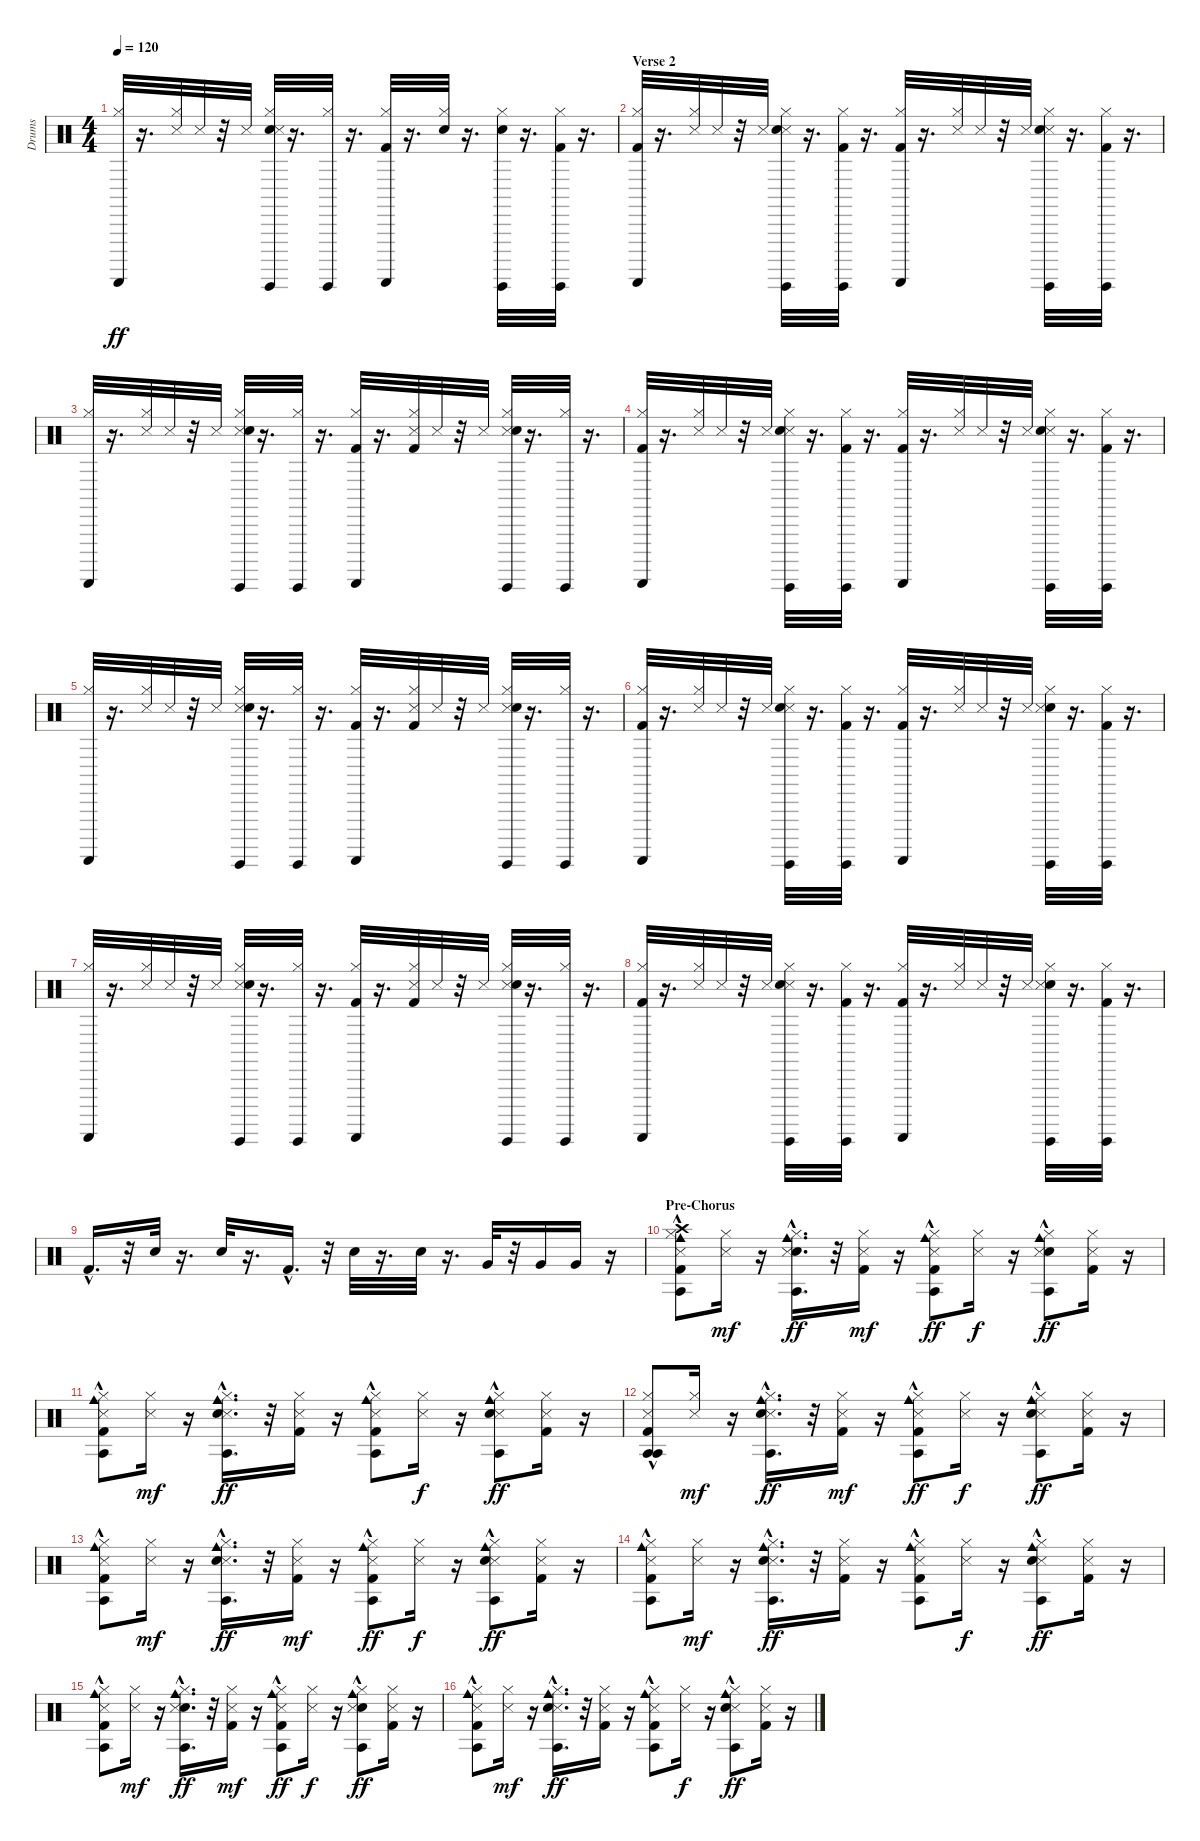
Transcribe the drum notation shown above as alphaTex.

\track ("Drums" "Drums") {instrument percussion}
\staff {score}
\articulation defaults
\ts (4 4)
\tempo 120
\clef neutral
\ks c
("Guiro (scrap-return)" "Hi-Hat (closed)").32{dy ff} r.16{d} ("Hi-Hat (closed)" "Snare (side stick) 3").32 "Snare (side stick) 3".32 r.32 "Snare (side stick) 3".32 ("Guiro (hit)" "Hi-Hat (closed)" "Snare (hit) 2" "Snare (side stick) 3").32 r.16{d} ("Guiro (hit)" "Hi-Hat (closed)").32 r.16{d} ("Hi-Hat (closed)" "Kick (hit) 2" "Guiro (scrap-return)").32 r.16{d} ("Electric Snare (hit)" "Hi-Hat (closed)").32 r.16{d} ("Hi-Hat (closed)" "Electric Snare (hit)" "Guiro (hit)").32 r.16{d} ("Guiro (hit)" "Hi-Hat (closed)" "Kick (hit) 2").32 r.16{d} |
\section ("" "Verse 2")
("Guiro (scrap-return)" "Hi-Hat (closed)" "Kick (hit) 2").32 r.16{d} ("Hi-Hat (closed)" "Snare (side stick) 3").32 "Snare (side stick) 3".32 r.32 "Snare (side stick) 3".32 ("Guiro (hit)" "Snare (side stick) 3" "Hi-Hat (closed)" "Snare (hit) 2").32 r.16{d} ("Guiro (hit)" "Hi-Hat (closed)" "Kick (hit) 2").32 r.16{d} ("Guiro (scrap-return)" "Hi-Hat (closed)" "Kick (hit) 2").32 r.16{d} ("Snare (side stick) 3" "Hi-Hat (closed)").32 "Snare (side stick) 3".32 r.32 "Snare (side stick) 3".32 ("Snare (side stick) 3" "Guiro (hit)" "Hi-Hat (closed)" "Snare (hit) 2").32 r.16{d} ("Guiro (hit)" "Hi-Hat (closed)" "Kick (hit) 2").32 r.16{d} |
("Guiro (scrap-return)" "Hi-Hat (closed)").32 r.16{d} ("Snare (side stick) 3" "Hi-Hat (closed)").32 "Snare (side stick) 3".32 r.32 "Snare (side stick) 3".32 ("Guiro (hit)" "Hi-Hat (closed)" "Snare (side stick) 3" "Snare (hit) 2").32 r.16{d} ("Guiro (hit)" "Hi-Hat (closed)").32 r.16{d} ("Kick (hit) 2" "Guiro (scrap-return)" "Hi-Hat (closed)").32 r.16{d} ("Snare (side stick) 3" "Hi-Hat (closed)" "Kick (hit) 2").32 "Snare (side stick) 3".32 r.32 "Snare (side stick) 3".32 ("Guiro (hit)" "Hi-Hat (closed)" "Snare (side stick) 3" "Snare (hit) 2").32 r.16{d} ("Guiro (hit)" "Hi-Hat (closed)").32 r.16{d} |
("Guiro (scrap-return)" "Hi-Hat (closed)" "Kick (hit) 2").32 r.16{d} ("Hi-Hat (closed)" "Snare (side stick) 3").32 "Snare (side stick) 3".32 r.32 "Snare (side stick) 3".32 ("Guiro (hit)" "Snare (side stick) 3" "Hi-Hat (closed)" "Snare (hit) 2").32 r.16{d} ("Guiro (hit)" "Hi-Hat (closed)" "Kick (hit) 2").32 r.16{d} ("Guiro (scrap-return)" "Hi-Hat (closed)" "Kick (hit) 2").32 r.16{d} ("Snare (side stick) 3" "Hi-Hat (closed)").32 "Snare (side stick) 3".32 r.32 "Snare (side stick) 3".32 ("Snare (side stick) 3" "Guiro (hit)" "Hi-Hat (closed)" "Snare (hit) 2").32 r.16{d} ("Guiro (hit)" "Hi-Hat (closed)" "Kick (hit) 2").32 r.16{d} |
("Guiro (scrap-return)" "Hi-Hat (closed)").32 r.16{d} ("Snare (side stick) 3" "Hi-Hat (closed)").32 "Snare (side stick) 3".32 r.32 "Snare (side stick) 3".32 ("Guiro (hit)" "Hi-Hat (closed)" "Snare (side stick) 3" "Snare (hit) 2").32 r.16{d} ("Guiro (hit)" "Hi-Hat (closed)").32 r.16{d} ("Kick (hit) 2" "Guiro (scrap-return)" "Hi-Hat (closed)").32 r.16{d} ("Snare (side stick) 3" "Hi-Hat (closed)" "Kick (hit) 2").32 "Snare (side stick) 3".32 r.32 "Snare (side stick) 3".32 ("Guiro (hit)" "Hi-Hat (closed)" "Snare (side stick) 3" "Snare (hit) 2").32 r.16{d} ("Guiro (hit)" "Hi-Hat (closed)").32 r.16{d} |
("Guiro (scrap-return)" "Hi-Hat (closed)" "Kick (hit) 2").32 r.16{d} ("Hi-Hat (closed)" "Snare (side stick) 3").32 "Snare (side stick) 3".32 r.32 "Snare (side stick) 3".32 ("Guiro (hit)" "Hi-Hat (closed)" "Snare (side stick) 3" "Snare (hit) 2").32 r.16{d} ("Guiro (hit)" "Hi-Hat (closed)" "Kick (hit) 2").32 r.16{d} ("Guiro (scrap-return)" "Hi-Hat (closed)" "Kick (hit) 2").32 r.16{d} ("Snare (side stick) 3" "Hi-Hat (closed)").32 "Snare (side stick) 3".32 r.32 "Snare (side stick) 3".32 ("Snare (hit) 2" "Hi-Hat (closed)" "Guiro (hit)" "Snare (side stick) 3").32 r.16{d} ("Kick (hit) 2" "Guiro (hit)" "Hi-Hat (closed)").32 r.16{d} |
("Hi-Hat (closed)" "Guiro (scrap-return)").32 r.16{d} ("Hi-Hat (closed)" "Snare (side stick) 3").32 "Snare (side stick) 3".32 r.32 "Snare (side stick) 3".32 ("Hi-Hat (closed)" "Guiro (hit)" "Snare (side stick) 3" "Snare (hit) 2").32 r.16{d} ("Hi-Hat (closed)" "Guiro (hit)").32 r.16{d} ("Kick (hit) 2" "Guiro (scrap-return)" "Hi-Hat (closed)").32 r.16{d} ("Hi-Hat (closed)" "Snare (side stick) 3" "Kick (hit) 2").32 "Snare (side stick) 3".32 r.32 "Snare (side stick) 3".32 ("Hi-Hat (closed)" "Guiro (hit)" "Snare (side stick) 3" "Snare (hit) 2").32 r.16{d} ("Hi-Hat (closed)" "Guiro (hit)").32 r.16{d} |
("Guiro (scrap-return)" "Hi-Hat (closed)" "Kick (hit) 2").32 r.16{d} ("Hi-Hat (closed)" "Snare (side stick) 3").32 "Snare (side stick) 3".32 r.32 "Snare (side stick) 3".32 ("Guiro (hit)" "Hi-Hat (closed)" "Snare (side stick) 3" "Snare (hit) 2").32 r.16{d} ("Guiro (hit)" "Hi-Hat (closed)" "Kick (hit) 2").32 r.16{d} ("Guiro (scrap-return)" "Hi-Hat (closed)" "Kick (hit) 2").32 r.16{d} ("Snare (side stick) 3" "Hi-Hat (closed)").32 "Snare (side stick) 3".32 r.32 "Snare (side stick) 3".32 ("Snare (hit) 2" "Hi-Hat (closed)" "Guiro (hit)" "Snare (side stick) 3").32 r.16{d} ("Kick (hit) 2" "Guiro (hit)" "Hi-Hat (closed)").32 r.16{d} |
"Kick (hit) 2"{hac}.16{d} r.32 "Electric Snare (hit)".32 r.16{d} "Electric Snare (hit)".32 r.16{d} "Kick (hit) 2"{hac}.16{d} r.32 "Electric Snare (hit)".32 r.16{d} "Electric Snare (hit)".32 r.16{d} "Very Low Tom (hit)".32 r.32 "Very Low Tom (hit)".16 "Very Low Tom (hit)".16 r.16 |
\section ("" "Pre-Chorus")
("Kick (hit) 2"{hac} "Hi-Hat (closed)" "Agogo tow (hit)"{hac} "Crash high (hit)" "Cowbell medium (hit)" "Snare (side stick) 3").8 ("Hi-Hat (closed)" "Snare (side stick) 3").16{dy mf} r.16 ("Snare (hit) 2"{hac} "Hi-Hat (closed)" "Agogo tow (hit)"{hac} "Cowbell medium (hit)"{hac} "Snare (side stick) 3").16{d dy ff} r.32 ("Kick (hit) 2" "Hi-Hat (closed)" "Snare (side stick) 3").16{dy mf} r.16 ("Kick (hit) 2"{hac} "Hi-Hat (closed)" "Agogo tow (hit)" "Cowbell medium (hit)" "Snare (side stick) 3").8{dy ff} ("Hi-Hat (closed)" "Snare (side stick) 3").16{dy f} r.16 ("Snare (hit) 2" "Hi-Hat (closed)" "Agogo tow (hit)"{hac} "Cowbell medium (hit)"{hac} "Snare (side stick) 3").8{dy ff} ("Kick (hit) 2" "Hi-Hat (closed)" "Snare (side stick) 3").16 r.16 |
("Cowbell medium (hit)" "Snare (side stick) 3" "Hi-Hat (closed)" "Agogo tow (hit)"{hac} "Kick (hit) 2"{hac}).8 ("Snare (side stick) 3" "Hi-Hat (closed)").16{dy mf} r.16 ("Cowbell medium (hit)"{hac} "Snare (side stick) 3" "Hi-Hat (closed)" "Agogo tow (hit)"{hac} "Snare (hit) 2"{hac}).16{d dy ff} r.32 ("Snare (side stick) 3" "Hi-Hat (closed)" "Kick (hit) 2").16 r.16 ("Cowbell medium (hit)" "Snare (side stick) 3" "Hi-Hat (closed)" "Agogo tow (hit)" "Kick (hit) 2"{hac}).8 ("Snare (side stick) 3" "Hi-Hat (closed)").16{dy f} r.16 ("Cowbell medium (hit)"{hac} "Snare (side stick) 3" "Hi-Hat (closed)" "Agogo tow (hit)"{hac} "Snare (hit) 2").8{dy ff} ("Snare (side stick) 3" "Hi-Hat (closed)" "Kick (hit) 2").16 r.16 |
("Snare (side stick) 3" "Agogo tow (hit)"{hac} "Kick (hit) 2"{hac} "Agogo tow (hit)" "Hi-Hat (closed)").8 ("Snare (side stick) 3" "Hi-Hat (closed)").16{dy mf} r.16 ("Snare (side stick) 3" "Agogo tow (hit)"{hac} "Snare (hit) 2"{hac} "Cowbell medium (hit)"{hac} "Hi-Hat (closed)").16{d dy ff} r.32 ("Snare (side stick) 3" "Kick (hit) 2" "Hi-Hat (closed)").16{dy mf} r.16 ("Snare (side stick) 3" "Agogo tow (hit)" "Kick (hit) 2"{hac} "Cowbell medium (hit)" "Hi-Hat (closed)").8{dy ff} ("Snare (side stick) 3" "Hi-Hat (closed)").16{dy f} r.16 ("Snare (side stick) 3" "Agogo tow (hit)"{hac} "Snare (hit) 2" "Cowbell medium (hit)"{hac} "Hi-Hat (closed)").8{dy ff} ("Snare (side stick) 3" "Kick (hit) 2" "Hi-Hat (closed)").16 r.16 |
("Cowbell medium (hit)" "Agogo tow (hit)"{hac} "Snare (side stick) 3" "Kick (hit) 2"{hac} "Hi-Hat (closed)").8 ("Snare (side stick) 3" "Hi-Hat (closed)").16{dy mf} r.16 ("Cowbell medium (hit)"{hac} "Agogo tow (hit)"{hac} "Snare (side stick) 3" "Snare (hit) 2"{hac} "Hi-Hat (closed)").16{d dy ff} r.32 ("Snare (side stick) 3" "Kick (hit) 2" "Hi-Hat (closed)").16{dy mf} r.16 ("Cowbell medium (hit)" "Agogo tow (hit)" "Snare (side stick) 3" "Kick (hit) 2"{hac} "Hi-Hat (closed)").8{dy ff} ("Snare (side stick) 3" "Hi-Hat (closed)").16{dy f} r.16 ("Cowbell medium (hit)"{hac} "Agogo tow (hit)"{hac} "Snare (side stick) 3" "Snare (hit) 2" "Hi-Hat (closed)").8{dy ff} ("Snare (side stick) 3" "Kick (hit) 2" "Hi-Hat (closed)").16 r.16 |
("Hi-Hat (closed)" "Cowbell medium (hit)" "Snare (side stick) 3" "Agogo tow (hit)"{hac} "Kick (hit) 2"{hac}).8 ("Hi-Hat (closed)" "Snare (side stick) 3").16{dy mf} r.16 ("Hi-Hat (closed)" "Cowbell medium (hit)"{hac} "Snare (side stick) 3" "Agogo tow (hit)"{hac} "Snare (hit) 2"{hac}).16{d dy ff} r.32 ("Hi-Hat (closed)" "Snare (side stick) 3" "Kick (hit) 2").16 r.16 ("Hi-Hat (closed)" "Cowbell medium (hit)" "Snare (side stick) 3" "Agogo tow (hit)" "Kick (hit) 2"{hac}).8 ("Hi-Hat (closed)" "Snare (side stick) 3").16{dy f} r.16 ("Hi-Hat (closed)" "Cowbell medium (hit)"{hac} "Snare (side stick) 3" "Agogo tow (hit)"{hac} "Snare (hit) 2").8{dy ff} ("Hi-Hat (closed)" "Snare (side stick) 3" "Kick (hit) 2").16 r.16 |
("Kick (hit) 2"{hac} "Agogo tow (hit)"{hac} "Cowbell medium (hit)" "Snare (side stick) 3" "Hi-Hat (closed)").8 ("Snare (side stick) 3" "Hi-Hat (closed)").16{dy mf} r.16 ("Snare (hit) 2"{hac} "Agogo tow (hit)"{hac} "Cowbell medium (hit)"{hac} "Snare (side stick) 3" "Hi-Hat (closed)").16{d dy ff} r.32 ("Kick (hit) 2" "Snare (side stick) 3" "Hi-Hat (closed)").16{dy mf} r.16 ("Kick (hit) 2"{hac} "Agogo tow (hit)" "Cowbell medium (hit)" "Snare (side stick) 3" "Hi-Hat (closed)").8{dy ff} ("Snare (side stick) 3" "Hi-Hat (closed)").16{dy f} r.16 ("Snare (hit) 2" "Agogo tow (hit)"{hac} "Cowbell medium (hit)"{hac} "Snare (side stick) 3" "Hi-Hat (closed)").8{dy ff} ("Kick (hit) 2" "Snare (side stick) 3" "Hi-Hat (closed)").16 r.16 |
("Agogo tow (hit)"{hac} "Snare (side stick) 3" "Cowbell medium (hit)" "Hi-Hat (closed)" "Kick (hit) 2"{hac}).8 ("Snare (side stick) 3" "Hi-Hat (closed)").16{dy mf} r.16 ("Agogo tow (hit)"{hac} "Snare (side stick) 3" "Cowbell medium (hit)"{hac} "Hi-Hat (closed)" "Snare (hit) 2"{hac}).16{d dy ff} r.32 ("Snare (side stick) 3" "Hi-Hat (closed)" "Kick (hit) 2").16 r.16 ("Agogo tow (hit)" "Snare (side stick) 3" "Cowbell medium (hit)" "Hi-Hat (closed)" "Kick (hit) 2"{hac}).8 ("Snare (side stick) 3" "Hi-Hat (closed)").16{dy f} r.16 ("Agogo tow (hit)"{hac} "Snare (side stick) 3" "Cowbell medium (hit)"{hac} "Hi-Hat (closed)" "Snare (hit) 2").8{dy ff} ("Snare (side stick) 3" "Hi-Hat (closed)" "Kick (hit) 2").16 r.16
